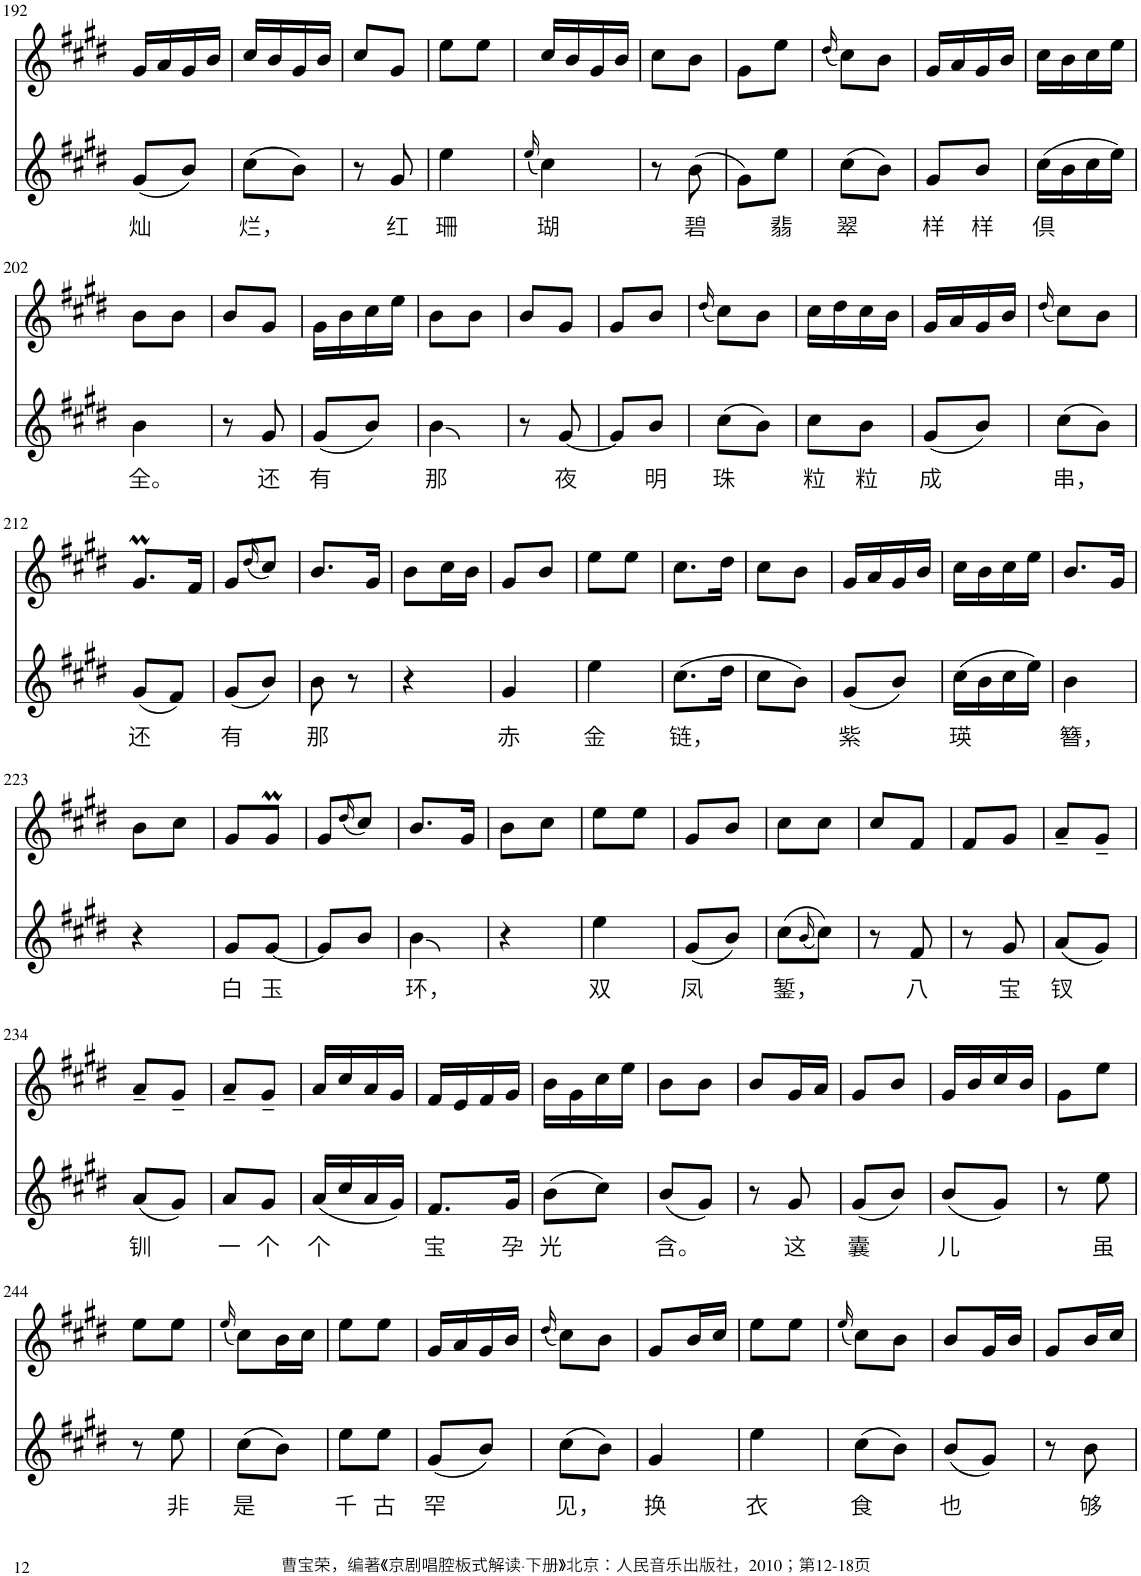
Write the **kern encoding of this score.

**kern	**text	**kern
*part2	*part2	*part1
*staff2	*staff2	*staff1
*I"Piano	*	*I"Piano
*I'Pno	*	*I'Pno
!!LO:PB:g=z
*clefG2	*	*clefG2
*k[f#c#g#d#]	*	*k[f#c#g#d#]
*M1/4	*	*M1/4
=192	=192	=192
!	!LO:LY:b	!
(8g#/L	灿	16g#/LL
.	.	16a/
8b/J)	.	16g#/
.	.	16b/JJ
=193	=193	=193
!	!LO:LY:b	!
(8cc#\L	烂，	16cc#/LL
.	.	16b/
8b\J)	.	16g#/
.	.	16b/JJ
=194	=194	=194
8r	.	8cc#/L
!	!LO:LY:b	!
8g#/	红	8g#/J
=195	=195	=195
!	!LO:LY:b	!
4ee\	珊	8ee\L
.	.	8ee\J
=196	=196	=196
(16qee/	.	.
!	!LO:LY:b	!
4cc#\)	瑚	16cc#/LL
.	.	16b/
.	.	16g#/
.	.	16b/JJ
=197	=197	=197
8r	.	8cc#\L
!	!LO:LY:b	!
(8b\	碧	8b\J
=198	=198	=198
8g#\L)	.	8g#\L
!	!LO:LY:b	!
8ee\J	翡	8ee\J
=199	=199	=199
.	.	(16qdd#/
!	!LO:LY:b	!
(8cc#\L	翠	8cc#\L)
8b\J)	.	8b\J
=200	=200	=200
!	!LO:LY:b	!
8g#/L	样	16g#/LL
.	.	16a/
!	!LO:LY:b	!
8b/J	样	16g#/
.	.	16b/JJ
=201	=201	=201
!	!LO:LY:b	!
(16cc#\LL	倶	16cc#\LL
16b\	.	16b\
16cc#\	.	16cc#\
16ee\JJ)	.	16ee\JJ
!!LO:LB:g=z
=202	=202	=202
!	!LO:LY:b	!
4b\	全。	8b\L
.	.	8b\J
=203	=203	=203
8r	.	8b/L
!	!LO:LY:b	!
8g#/	还	8g#/J
=204	=204	=204
!	!LO:LY:b	!
(8g#/L	有	16g#\LL
.	.	16b\
8b/J)	.	16cc#\
.	.	16ee\JJ
=205	=205	=205
!	!LO:LY:b	!
4b\	那	8b\L
.	.	8b\J
=206	=206	=206
8r	.	8b/L
!	!LO:LY:b	!
[8g#/	夜	8g#/J
=207	=207	=207
8g#/L]	.	8g#/L
!	!LO:LY:b	!
8b/J	明	8b/J
=208	=208	=208
.	.	(16qdd#/
!	!LO:LY:b	!
(8cc#\L	珠	8cc#\L)
8b\J)	.	8b\J
=209	=209	=209
!	!LO:LY:b	!
8cc#\L	粒	16cc#\LL
.	.	16dd#\
!	!LO:LY:b	!
8b\J	粒	16cc#\
.	.	16b\JJ
=210	=210	=210
!	!LO:LY:b	!
(8g#/L	成	16g#/LL
.	.	16a/
8b/J)	.	16g#/
.	.	16b/JJ
=211	=211	=211
.	.	(16qdd#/
!	!LO:LY:b	!
(8cc#\L	串，	8cc#\L)
8b\J)	.	8b\J
!!LO:LB:g=z
=212	=212	=212
!	!LO:LY:b	!
(8g#/L	还	8.g#m/L
8f#/J)	.	.
.	.	16f#/Jk
=213	=213	=213
!	!LO:LY:b	!
(8g#/L	有	8g#/L
.	.	(16qdd#/
8b/J)	.	8cc#/J)
=214	=214	=214
!	!LO:LY:b	!
8b\	那	8.b/L
8r	.	.
.	.	16g#/Jk
=215	=215	=215
4r	.	8b\L
.	.	16cc#\L
.	.	16b\JJ
=216	=216	=216
!	!LO:LY:b	!
4g#/	赤	8g#/L
.	.	8b/J
=217	=217	=217
!	!LO:LY:b	!
4ee\	金	8ee\L
.	.	8ee\J
=218	=218	=218
!	!LO:LY:b	!
(8.cc#\L	链，	8.cc#\L
16dd#\Jk	.	16dd#\Jk
=219	=219	=219
8cc#\L	.	8cc#\L
8b\J)	.	8b\J
=220	=220	=220
!	!LO:LY:b	!
(8g#/L	紫	16g#/LL
.	.	16a/
8b/J)	.	16g#/
.	.	16b/JJ
=221	=221	=221
!	!LO:LY:b	!
(16cc#\LL	瑛	16cc#\LL
16b\	.	16b\
16cc#\	.	16cc#\
16ee\JJ)	.	16ee\JJ
=222	=222	=222
!	!LO:LY:b	!
4b\	簪，	8.b/L
.	.	16g#/Jk
!!LO:LB:g=z
=223	=223	=223
4r	.	8b\L
.	.	8cc#\J
=224	=224	=224
!	!LO:LY:b	!
8g#/L	白	8g#/L
!	!LO:LY:b	!
[8g#/J	玉	8g#m/J
=225	=225	=225
8g#/L]	.	8g#/L
.	.	(16qdd#/
8b/J	.	8cc#/J)
=226	=226	=226
!	!LO:LY:b	!
4b\	环，	8.b/L
.	.	16g#/Jk
=227	=227	=227
4r	.	8b\L
.	.	8cc#\J
=228	=228	=228
!	!LO:LY:b	!
4ee\	双	8ee\L
.	.	8ee\J
=229	=229	=229
!	!LO:LY:b	!
(8g#/L	凤	8g#/L
8b/J)	.	8b/J
=230	=230	=230
!	!LO:LY:b	!
(8cc#\L	錾，	8cc#\L
(16qb/	.	.
8cc#\J))	.	8cc#\J
=231	=231	=231
8r	.	8cc#/L
!	!LO:LY:b	!
8f#/	八	8f#/J
=232	=232	=232
8r	.	8f#/L
!	!LO:LY:b	!
8g#/	宝	8g#/J
=233	=233	=233
!	!LO:LY:b	!
(8a/L	钗	8a~/L
8g#/J)	.	8g#~/J
!!LO:LB:g=z
=234	=234	=234
!	!LO:LY:b	!
(8a/L	钏	8a~/L
8g#/J)	.	8g#~/J
=235	=235	=235
!	!LO:LY:b	!
8a/L	一	8a~/L
!	!LO:LY:b	!
8g#/J	个	8g#~/J
=236	=236	=236
!	!LO:LY:b	!
(16a/LL	个	16a/LL
16cc#/	.	16cc#/
16a/	.	16a/
16g#/JJ)	.	16g#/JJ
=237	=237	=237
!	!LO:LY:b	!
8.f#/L	宝	16f#/LL
.	.	16e/
.	.	16f#/
!	!LO:LY:b	!
16g#/Jk	孕	16g#/JJ
=238	=238	=238
!	!LO:LY:b	!
(8b\L	光	16b\LL
.	.	16g#\
8cc#\J)	.	16cc#\
.	.	16ee\JJ
=239	=239	=239
!	!LO:LY:b	!
(8b/L	含。	8b\L
8g#/J)	.	8b\J
=240	=240	=240
8r	.	8b/L
!	!LO:LY:b	!
8g#/	这	16g#/L
.	.	16a/JJ
=241	=241	=241
!	!LO:LY:b	!
(8g#/L	囊	8g#/L
8b/J)	.	8b/J
=242	=242	=242
!	!LO:LY:b	!
(8b/L	儿	16g#/LL
.	.	16b/
8g#/J)	.	16cc#/
.	.	16b/JJ
=243	=243	=243
8r	.	8g#\L
!	!LO:LY:b	!
8ee\	虽	8ee\J
!!LO:LB:g=z
=244	=244	=244
8r	.	8ee\L
!	!LO:LY:b	!
8ee\	非	8ee\J
=245	=245	=245
.	.	(16qee/
!	!LO:LY:b	!
(8cc#\L	是	8cc#\L)
8b\J)	.	16b\L
.	.	16cc#\JJ
=246	=246	=246
!	!LO:LY:b	!
8ee\L	千	8ee\L
!	!LO:LY:b	!
8ee\J	古	8ee\J
=247	=247	=247
!	!LO:LY:b	!
(8g#/L	罕	16g#/LL
.	.	16a/
8b/J)	.	16g#/
.	.	16b/JJ
=248	=248	=248
.	.	(16qdd#/
!	!LO:LY:b	!
(8cc#\L	见，	8cc#\L)
8b\J)	.	8b\J
=249	=249	=249
!	!LO:LY:b	!
4g#/	换	8g#/L
.	.	16b/L
.	.	16cc#/JJ
=250	=250	=250
!	!LO:LY:b	!
4ee\	衣	8ee\L
.	.	8ee\J
=251	=251	=251
.	.	(16qee/
!	!LO:LY:b	!
(8cc#\L	食	8cc#\L)
8b\J)	.	8b\J
=252	=252	=252
!	!LO:LY:b	!
(8b/L	也	8b/L
8g#/J)	.	16g#/L
.	.	16b/JJ
=253	=253	=253
8r	.	8g#/L
!	!LO:LY:b	!
8b\	够	16b/L
.	.	16cc#/JJ
=	=	=
*-	*-	*-
